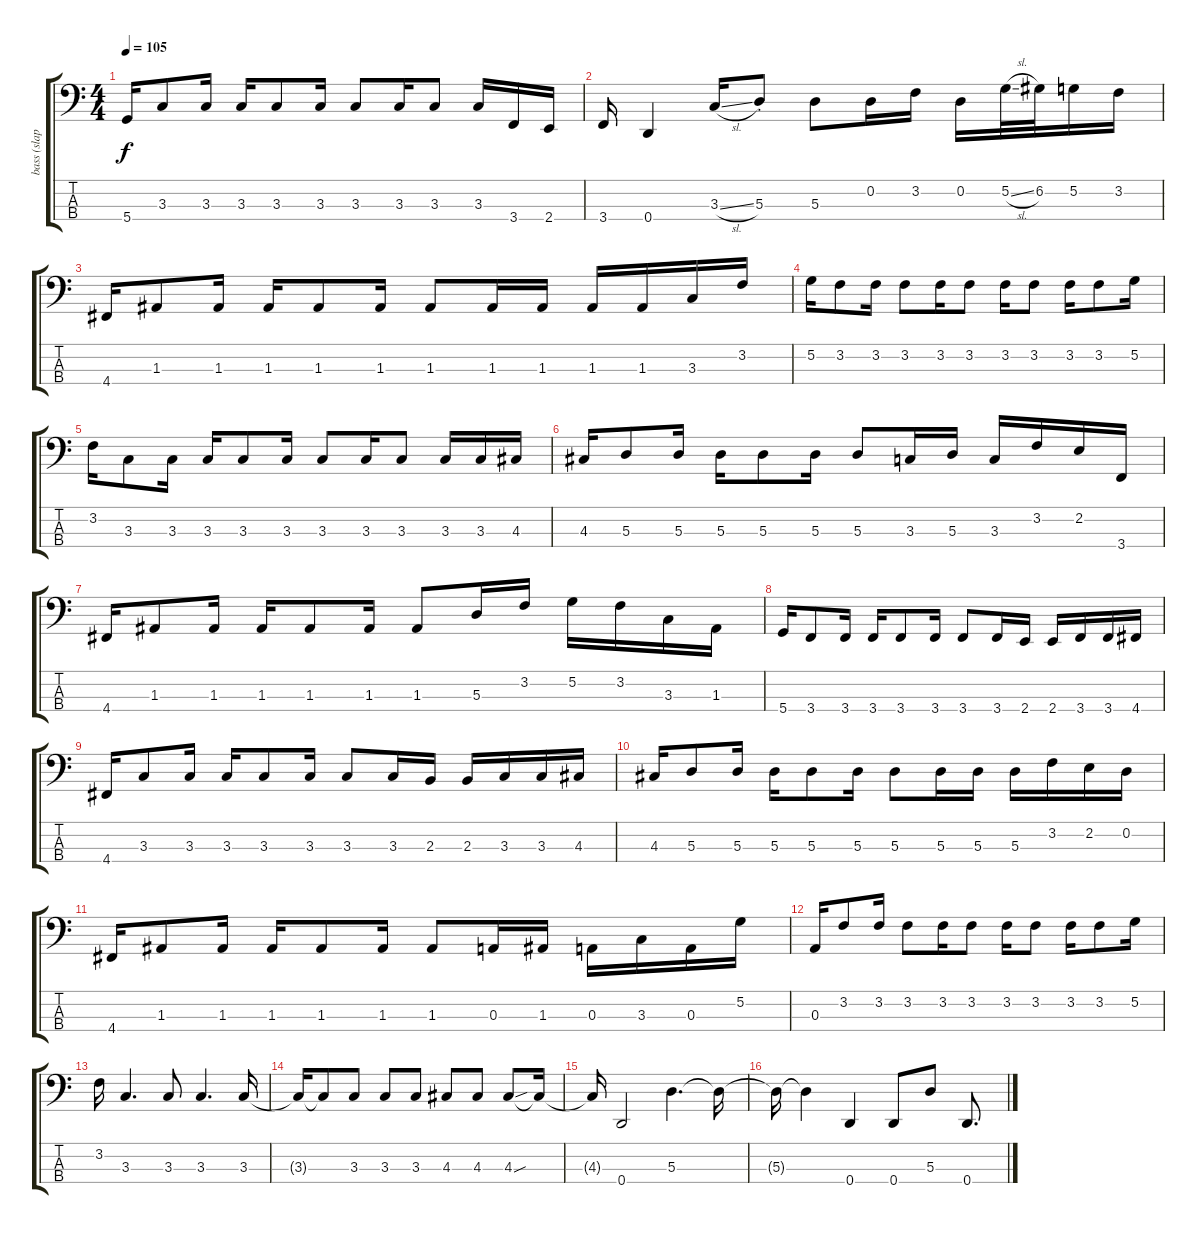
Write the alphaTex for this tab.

\track ("bass (slap)" "bass (slap") {instrument slapbass1}
\staff {score tabs}
\tuning (G2 D2 A1 D1) {hide}
\ts (4 4)
\tempo 105
\clef f4
\ks c
5.4.16{dy f} 3.3.8 3.3.16 3.3.16 3.3.8 3.3.16 3.3.8 3.3.16 3.3.8 3.3.16 3.4.16 2.4.16 |
3.4.16 0.4.4 3.3{sl}.16 5.3{st}.8 5.3.8 0.2.16 3.2.16 0.2.16 5.2{sl}.32 6.2.32 5.2.16 3.2.16 |
4.4.16 1.3.8 1.3.16 1.3.16 1.3.8 1.3.16 1.3.8 1.3.16 1.3.16 1.3.16 1.3.16 3.3.16 3.2.16 |
5.2.16 3.2.8 3.2.16 3.2.8 3.2.16 3.2.8 3.2.16 3.2.8 3.2.16 3.2.8 5.2.16 |
3.2.16 3.3.8 3.3.16 3.3.16 3.3.8 3.3.16 3.3.8 3.3.16 3.3.8 3.3.16 3.3.16 4.3.16 |
4.3.16 5.3.8 5.3.16 5.3.16 5.3.8 5.3.16 5.3.8 3.3.16 5.3.16 3.3.16 3.2.16 2.2.16 3.4.16 |
4.4.16 1.3.8 1.3.16 1.3.16 1.3.8 1.3.16 1.3.8 5.3.16 3.2.16 5.2.16 3.2.16 3.3.16 1.3.16 |
5.4.16 3.4.8 3.4.16 3.4.16 3.4.8 3.4.16 3.4.8 3.4.16 2.4.16 2.4.16 3.4.16 3.4.16 4.4.16 |
4.4.16 3.3.8 3.3.16 3.3.16 3.3.8 3.3.16 3.3.8 3.3.16 2.3.16 2.3.16 3.3.16 3.3.16 4.3.16 |
4.3.16 5.3.8 5.3.16 5.3.16 5.3.8 5.3.16 5.3.8 5.3.16 5.3.16 5.3.16 3.2.16 2.2.16 0.2.16 |
4.4.16 1.3.8 1.3.16 1.3.16 1.3.8 1.3.16 1.3.8 0.3.16 1.3.16 0.3.16 3.3.16 0.3.16 5.2.16 |
0.3.16 3.2.8 3.2.16 3.2.8 3.2.16 3.2.8 3.2.16 3.2.8 3.2.16 3.2.8 5.2.16 |
3.2.16 3.3.4{d volume 12} 3.3.8 3.3.4{d} 3.3.16 |
3.3{t}.16 3.3{t}.8 3.3.8 3.3.8 3.3.8 4.3.8 4.3.8 4.3{sou}.8 4.3{t}.16 |
4.3{t}.16 0.4.2 5.3.4{d} 5.3{t}.16 |
5.3{t}.16 5.3{t}.4 0.4.4 0.4.8 5.3.8 0.4.8{d}
